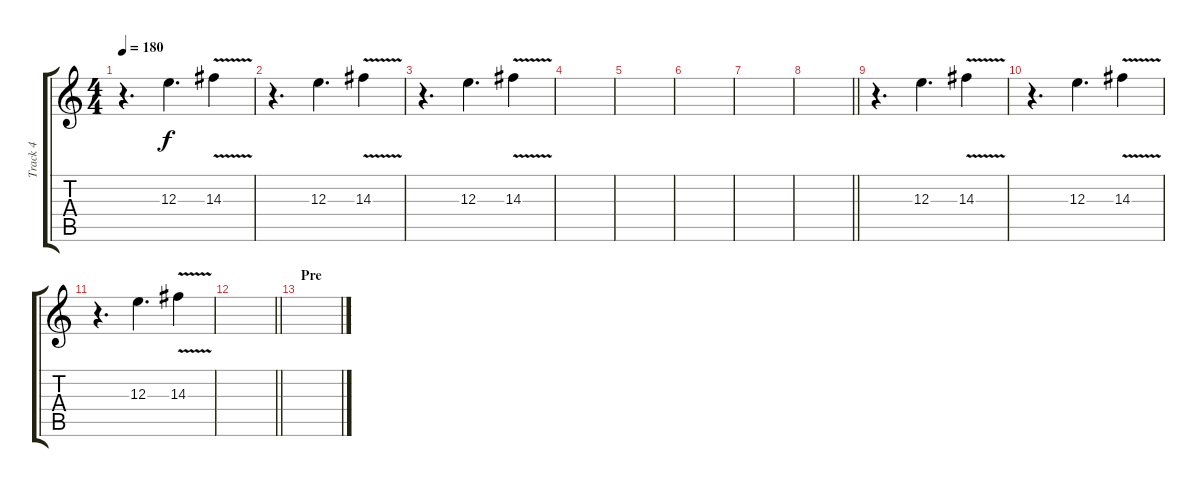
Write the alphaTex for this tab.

\track ("Track 4" "Track 4") {instrument distortionguitar}
\staff {score tabs}
\tuning (Db4 Ab3 E3 B2 Gb2 B1) {hide}
\ts (4 4)
\tempo 180
\clef g2
\ks c
r.4{d dy f} 12.3.4{d} 14.3{v}.4 |
r.4{d} 12.3.4{d} 14.3{v}.4 |
r.4{d} 12.3.4{d} 14.3{v}.4 |
|
|
|
|
\barLineRight lightlight
|
r.4{d} 12.3.4{d} 14.3{v}.4 |
r.4{d} 12.3.4{d} 14.3{v}.4 |
r.4{d} 12.3.4{d} 14.3{v}.4 |
\barLineRight lightlight
|
\section ("" "Pre")
